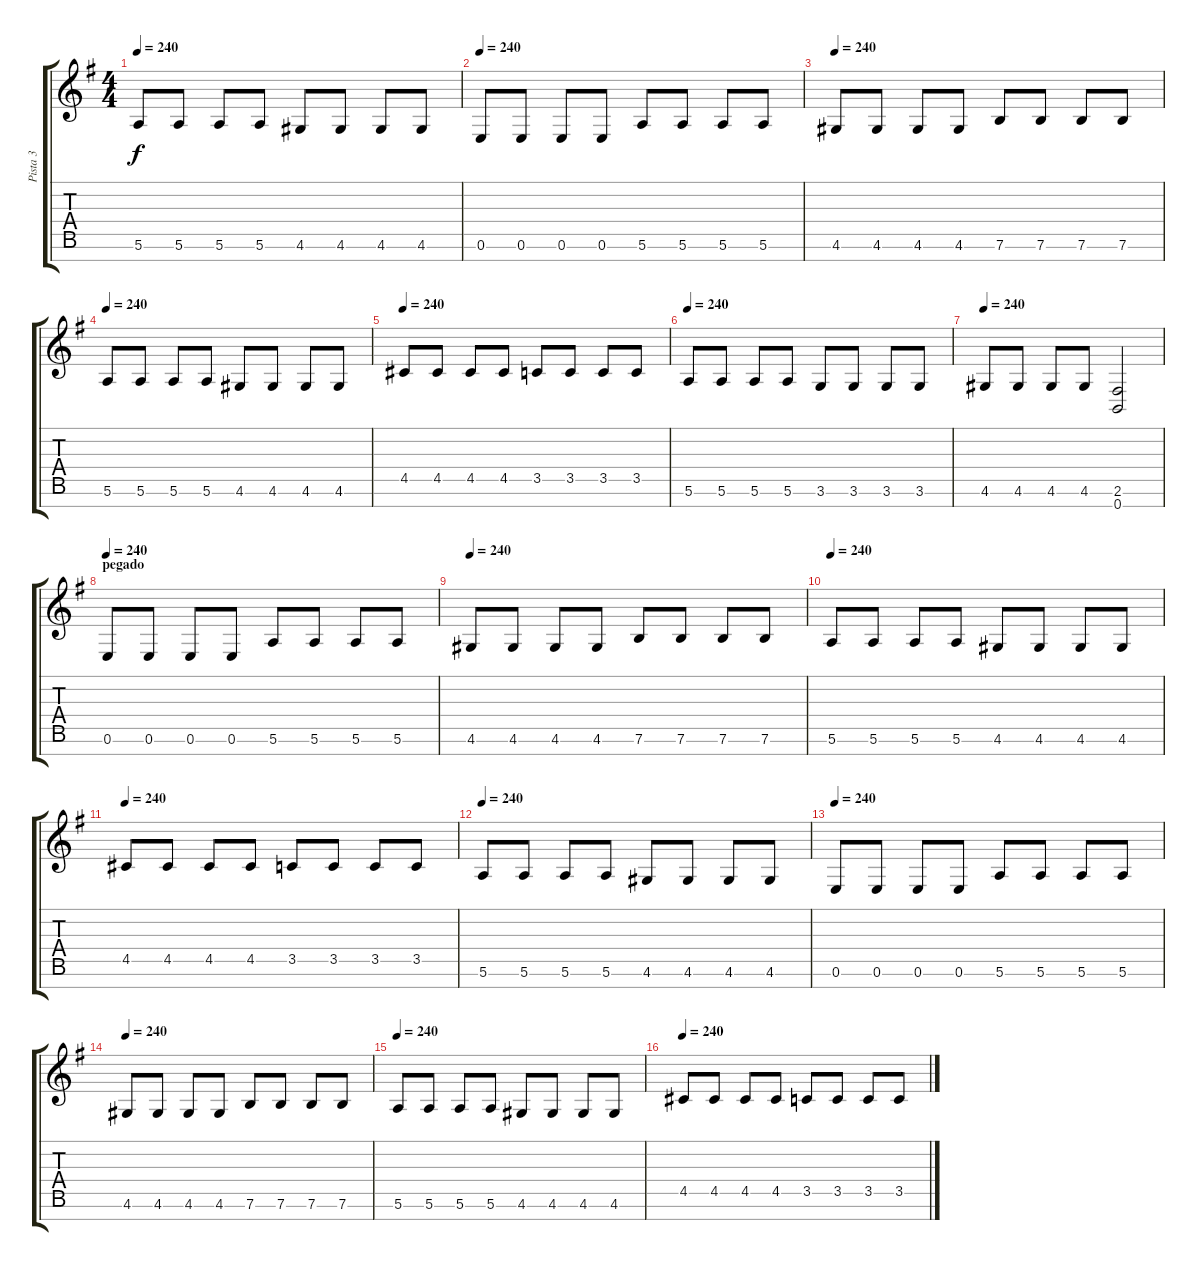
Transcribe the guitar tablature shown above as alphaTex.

\track ("Pista 3" "Pista 3") {instrument overdrivenguitar}
\staff {score tabs}
\tuning (E4 B3 G3 D3 A2 E2 B1) {hide}
\ts (4 4)
\tempo 240
\clef g2
\ks g
5.6.8{dy f} 5.6.8 5.6.8 5.6.8 4.6.8 4.6.8 4.6.8 4.6.8 |
\tempo 240
0.6.8 0.6.8 0.6.8 0.6.8 5.6.8 5.6.8 5.6.8 5.6.8 |
\tempo 240
4.6.8 4.6.8 4.6.8 4.6.8 7.6.8 7.6.8 7.6.8 7.6.8 |
\tempo 240
5.6.8 5.6.8 5.6.8 5.6.8 4.6.8 4.6.8 4.6.8 4.6.8 |
\tempo 240
4.5.8 4.5.8 4.5.8 4.5.8 3.5.8 3.5.8 3.5.8 3.5.8 |
\tempo 240
5.6.8 5.6.8 5.6.8 5.6.8 3.6.8 3.6.8 3.6.8 3.6.8 |
\tempo 240
4.6.8 4.6.8 4.6.8 4.6.8 (2.6 0.7).2 |
\section ("" "pegado")
\tempo 240
0.6.8 0.6.8 0.6.8 0.6.8 5.6.8 5.6.8 5.6.8 5.6.8 |
\tempo 240
4.6.8 4.6.8 4.6.8 4.6.8 7.6.8 7.6.8 7.6.8 7.6.8 |
\tempo 240
5.6.8 5.6.8 5.6.8 5.6.8 4.6.8 4.6.8 4.6.8 4.6.8 |
\tempo 240
4.5.8 4.5.8 4.5.8 4.5.8 3.5.8 3.5.8 3.5.8 3.5.8 |
\tempo 240
5.6.8 5.6.8 5.6.8 5.6.8 4.6.8 4.6.8 4.6.8 4.6.8 |
\tempo 240
0.6.8 0.6.8 0.6.8 0.6.8 5.6.8 5.6.8 5.6.8 5.6.8 |
\tempo 240
4.6.8 4.6.8 4.6.8 4.6.8 7.6.8 7.6.8 7.6.8 7.6.8 |
\tempo 240
5.6.8 5.6.8 5.6.8 5.6.8 4.6.8 4.6.8 4.6.8 4.6.8 |
\tempo 240
4.5.8 4.5.8 4.5.8 4.5.8 3.5.8 3.5.8 3.5.8 3.5.8
